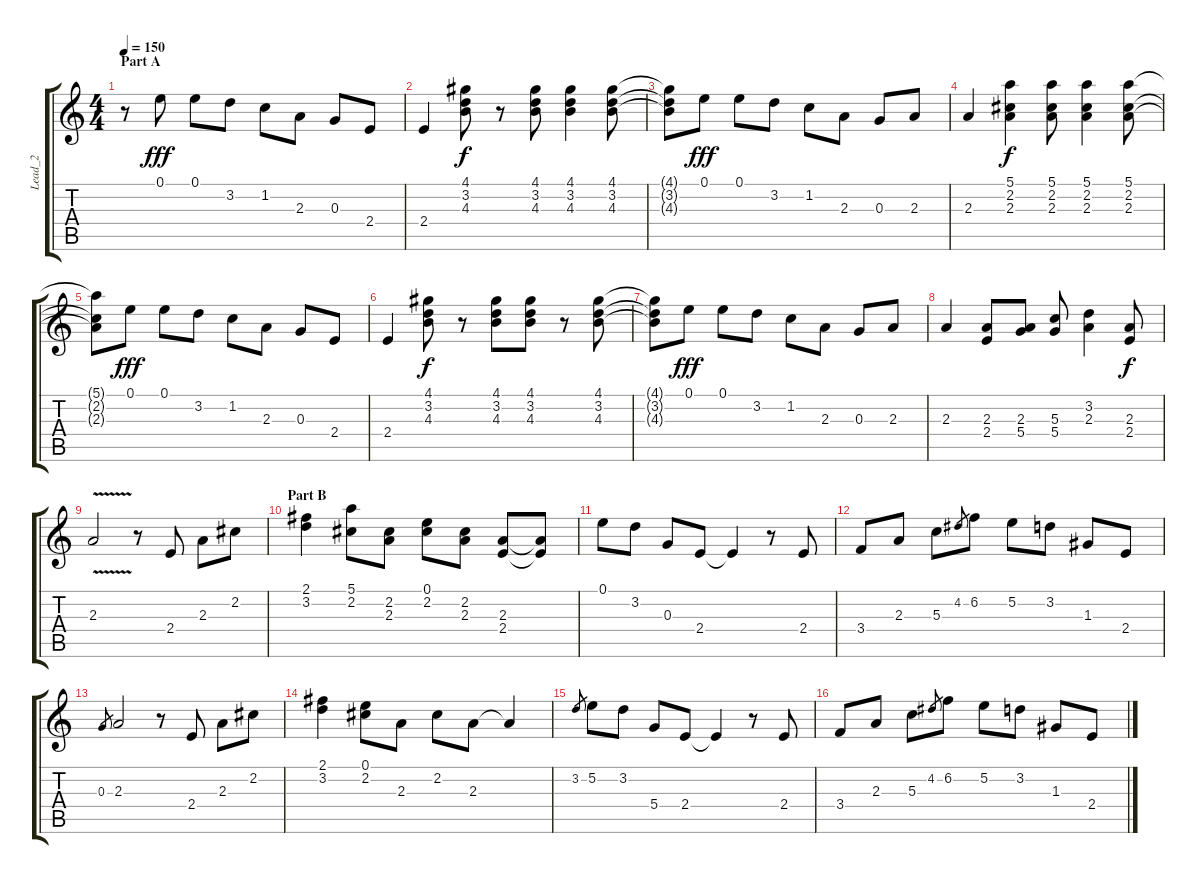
\track ("Lead_2" "Lead_2") {instrument acousticguitarsteel}
\staff {score tabs}
\tuning (E4 B3 G3 D3 A2 E2) {hide}
\ts (4 4)
\section ("" "Part A")
\tempo 150
\clef g2
\ks c
r.8{dy fff instrument acousticguitarsteel} 0.1.8 0.1.8 3.2.8 1.2.8 2.3.8 0.3.8 2.4.8 |
2.4.4 (4.1 3.2 4.3).8{dy f} r.8 (4.1 3.2 4.3).8 (4.1 3.2 4.3).4 (4.1 3.2 4.3).8 |
(4.1{t} 3.2{t} 4.3{t}).8 0.1.8{dy fff} 0.1.8 3.2.8 1.2.8 2.3.8 0.3.8 2.3.8 |
2.3.4 (5.1 2.2 2.3).4{dy f} (5.1 2.2 2.3).8 (5.1 2.2 2.3).4 (5.1 2.2 2.3).8 |
(5.1{t} 2.2{t} 2.3{t}).8 0.1.8{dy fff} 0.1.8 3.2.8 1.2.8 2.3.8 0.3.8 2.4.8 |
2.4.4 (4.1 3.2 4.3).8{dy f} r.8 (4.1 3.2 4.3).8 (4.1 3.2 4.3).8 r.8 (4.1 3.2 4.3).8 |
(4.1{t} 3.2{t} 4.3{t}).8 0.1.8{dy fff} 0.1.8 3.2.8 1.2.8 2.3.8 0.3.8 2.3.8 |
2.3.4 (2.3 2.4).8 (2.3 5.4).8 (5.3 5.4).8 (3.2 2.3).4 (2.3 2.4).8{dy f} |
2.3{v}.2 r.8 2.4.8 2.3.8 2.2.8 |
\section ("" "Part B")
(2.1 3.2).4 (5.1 2.2).8 (2.2 2.3).8 (0.1 2.2).8 (2.2 2.3).8 (2.3 2.4).8 (2.3{t} 2.4{t}).8 |
0.1.8 3.2.8 0.3.8 2.4.8 2.4{t}.4 r.8 2.4.8 |
3.4.8 2.3.8 5.3.8 4.2.8{gr} 6.2.8 5.2.8 3.2.8 1.3.8 2.4.8 |
0.3.8{gr} 2.3.2 r.8 2.4.8 2.3.8 2.2.8 |
(2.1 3.2).4 (0.1 2.2).8 2.3.8 2.2.8 2.3.8 2.3{t}.4 |
3.2.8{gr} 5.2.8 3.2.8 5.4.8 2.4.8 2.4{t}.4 r.8 2.4.8 |
3.4.8 2.3.8 5.3.8 4.2.8{gr} 6.2.8 5.2.8 3.2.8 1.3.8 2.4.8
